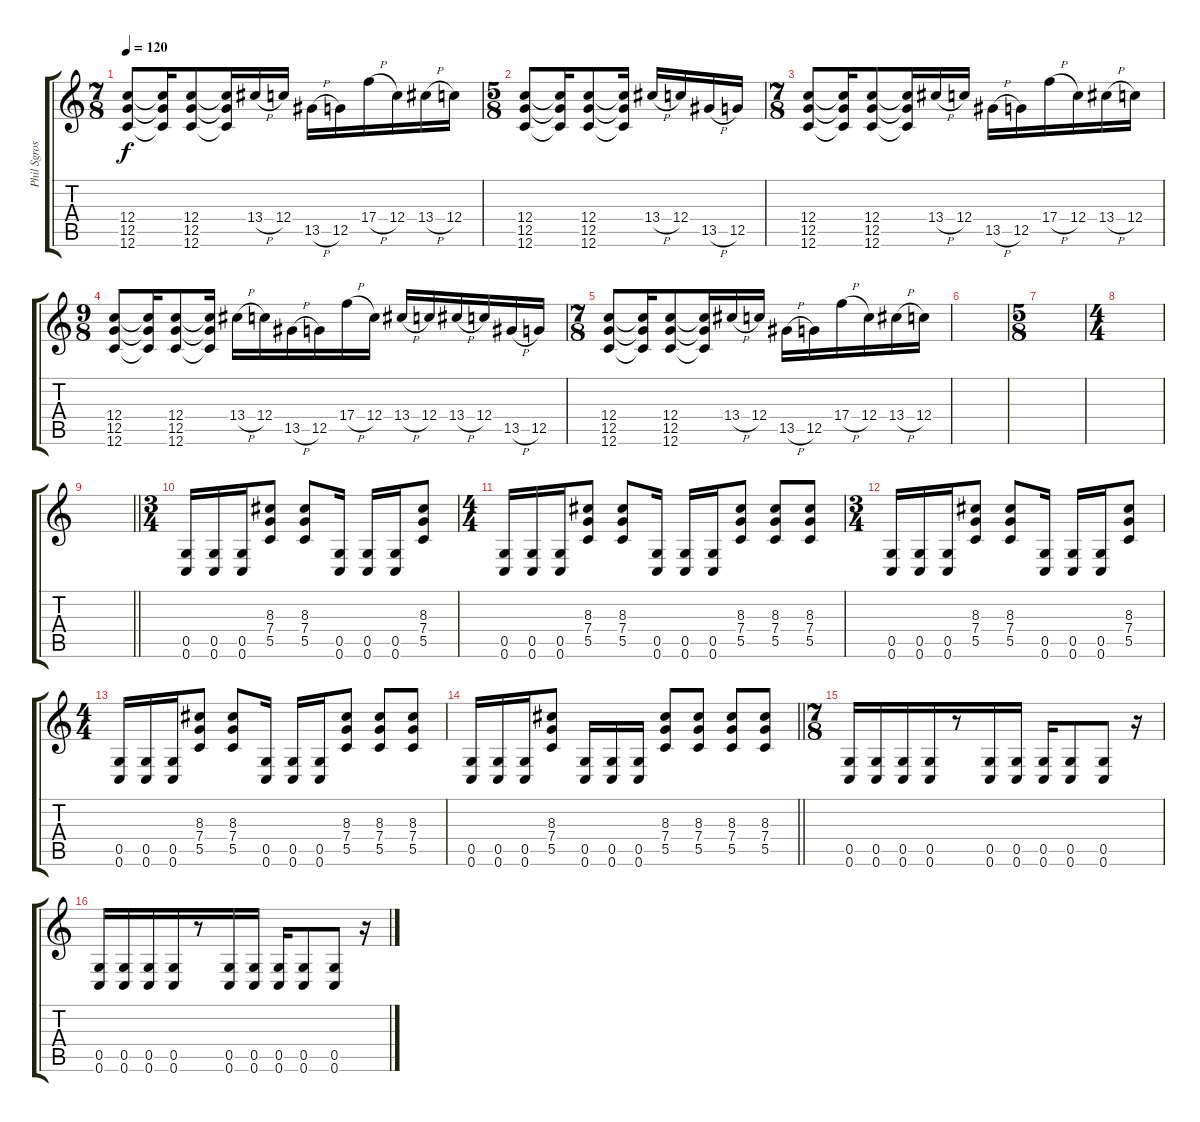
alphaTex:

\track ("Phil Sgrosso" "Phil Sgros") {instrument distortionguitar}
\staff {score tabs}
\tuning (D4 A3 F3 C3 G2 C2) {hide}
\ts (7 8)
\section ("" "")
\tempo 120
\clef g2
\ks c
(12.4 12.5 12.6).8{dy f} (12.4{t} 12.5{t} 12.6{t}).16 (12.4 12.5 12.6).8 (12.4{t} 12.5{t} 12.6{t}).16 13.4{h}.16 12.4.16 13.5{h}.16 12.5.16 17.4{h}.16 12.4.16 13.4{h}.16 12.4.16 |
\ts (5 8)
(12.4 12.5 12.6).8 (12.4{t} 12.5{t} 12.6{t}).16 (12.4 12.5 12.6).8 (12.4{t} 12.5{t} 12.6{t}).16 13.4{h}.16 12.4.16 13.5{h}.16 12.5.16 |
\ts (7 8)
(12.4 12.5 12.6).8 (12.4{t} 12.5{t} 12.6{t}).16 (12.4 12.5 12.6).8 (12.4{t} 12.5{t} 12.6{t}).16 13.4{h}.16 12.4.16 13.5{h}.16 12.5.16 17.4{h}.16 12.4.16 13.4{h}.16 12.4.16 |
\ts (9 8)
(12.4 12.5 12.6).8 (12.4{t} 12.5{t} 12.6{t}).16 (12.4 12.5 12.6).8 (12.4{t} 12.5{t} 12.6{t}).16 13.4{h}.16 12.4.16 13.5{h}.16 12.5.16 17.4{h}.16 12.4.16 13.4{h}.16 12.4.16 13.4{h}.16 12.4.16 13.5{h}.16 12.5.16 |
\ts (7 8)
(12.4 12.5 12.6).8 (12.4{t} 12.5{t} 12.6{t}).16 (12.4 12.5 12.6).8 (12.4{t} 12.5{t} 12.6{t}).16 13.4{h}.16 12.4.16 13.5{h}.16 12.5.16 17.4{h}.16 12.4.16 13.4{h}.16 12.4.16 |
|
\ts (5 8)
|
\ts (4 4)
|
\barLineRight lightlight
|
\ts (3 4)
(0.5 0.6).16 (0.5 0.6).16 (0.5 0.6).16 (8.3 7.4 5.5).8 (8.3 7.4 5.5).8 (0.5 0.6).16 (0.5 0.6).16 (0.5 0.6).16 (8.3 7.4 5.5).8 |
\ts (4 4)
(0.5 0.6).16 (0.5 0.6).16 (0.5 0.6).16 (8.3 7.4 5.5).8 (8.3 7.4 5.5).8 (0.5 0.6).16 (0.5 0.6).16 (0.5 0.6).16 (8.3 7.4 5.5).8 (8.3 7.4 5.5).8 (8.3 7.4 5.5).8 |
\ts (3 4)
(0.5 0.6).16 (0.5 0.6).16 (0.5 0.6).16 (8.3 7.4 5.5).8 (8.3 7.4 5.5).8 (0.5 0.6).16 (0.5 0.6).16 (0.5 0.6).16 (8.3 7.4 5.5).8 |
\ts (4 4)
(0.5 0.6).16 (0.5 0.6).16 (0.5 0.6).16 (8.3 7.4 5.5).8 (8.3 7.4 5.5).8 (0.5 0.6).16 (0.5 0.6).16 (0.5 0.6).16 (8.3 7.4 5.5).8 (8.3 7.4 5.5).8 (8.3 7.4 5.5).8 |
\barLineRight lightlight
(0.5 0.6).16 (0.5 0.6).16 (0.5 0.6).16 (8.3 7.4 5.5).8 (0.5 0.6).16 (0.5 0.6).16 (0.5 0.6).16 (8.3 7.4 5.5).8 (8.3 7.4 5.5).8 (8.3 7.4 5.5).8 (8.3 7.4 5.5).8 |
\ts (7 8)
(0.5 0.6).16 (0.5 0.6).16 (0.5 0.6).16 (0.5 0.6).16 r.8 (0.5 0.6).16 (0.5 0.6).16 (0.5 0.6).16 (0.5 0.6).8 (0.5 0.6).8 r.16 |
(0.5 0.6).16 (0.5 0.6).16 (0.5 0.6).16 (0.5 0.6).16 r.8 (0.5 0.6).16 (0.5 0.6).16 (0.5 0.6).16 (0.5 0.6).8 (0.5 0.6).8 r.16
